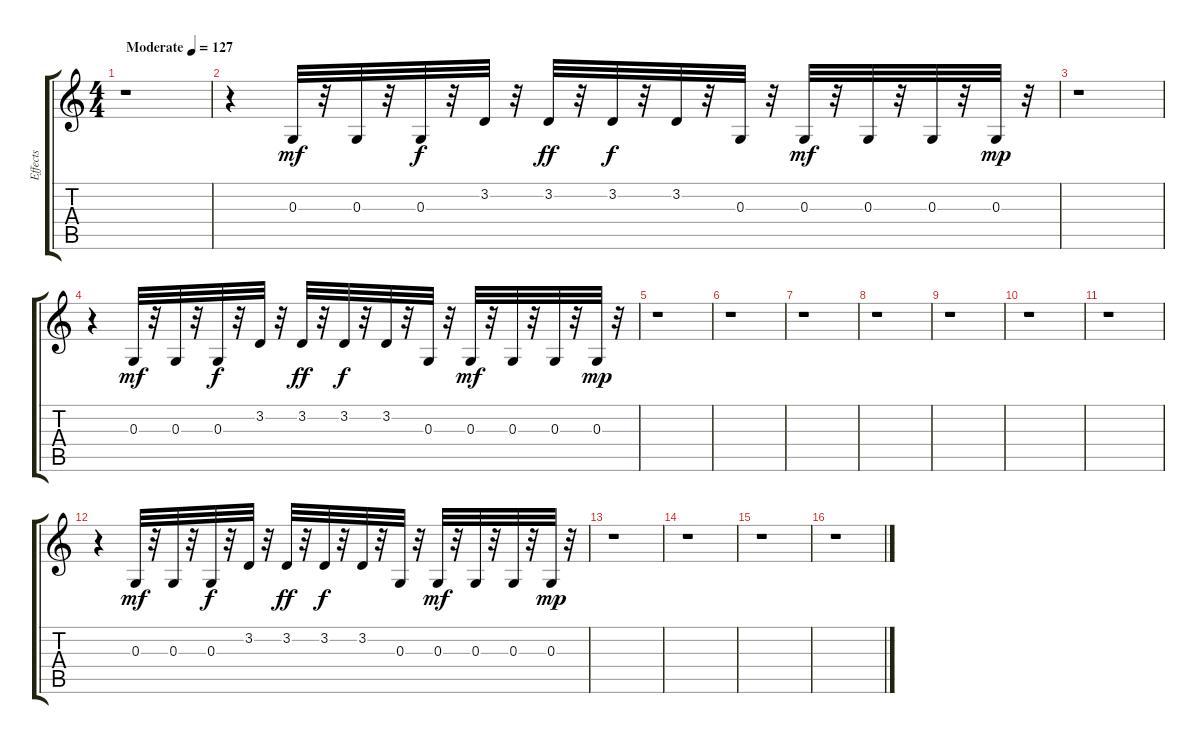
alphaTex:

\track ("Effects" "Effects") {instrument lead2sawtooth}
\staff {score tabs}
\tuning (E4 B3 G3 D3 A2 E2) {hide}
\ts (4 4)
\tempo (127 "Moderate")
\clef g2
\ks c
r.1{dy mf instrument lead2sawtooth} |
r.4 0.3.32 r.32 0.3.32 r.32 0.3.32{dy f} r.32 3.2.32 r.32 3.2.32{dy ff} r.32 3.2.32{dy f} r.32 3.2.32 r.32 0.3.32 r.32 0.3.32{dy mf} r.32 0.3.32 r.32 0.3.32 r.32 0.3.32{dy mp} r.32 |
r.1 |
r.4 0.3.32{dy mf} r.32 0.3.32 r.32 0.3.32{dy f} r.32 3.2.32 r.32 3.2.32{dy ff} r.32 3.2.32{dy f} r.32 3.2.32 r.32 0.3.32 r.32 0.3.32{dy mf} r.32 0.3.32 r.32 0.3.32 r.32 0.3.32{dy mp} r.32 |
r.1 |
r.1 |
r.1 |
r.1 |
r.1 |
r.1 |
r.1 |
r.4 0.3.32{dy mf} r.32 0.3.32 r.32 0.3.32{dy f} r.32 3.2.32 r.32 3.2.32{dy ff} r.32 3.2.32{dy f} r.32 3.2.32 r.32 0.3.32 r.32 0.3.32{dy mf} r.32 0.3.32 r.32 0.3.32 r.32 0.3.32{dy mp} r.32 |
r.1 |
r.1 |
r.1 |
r.1
